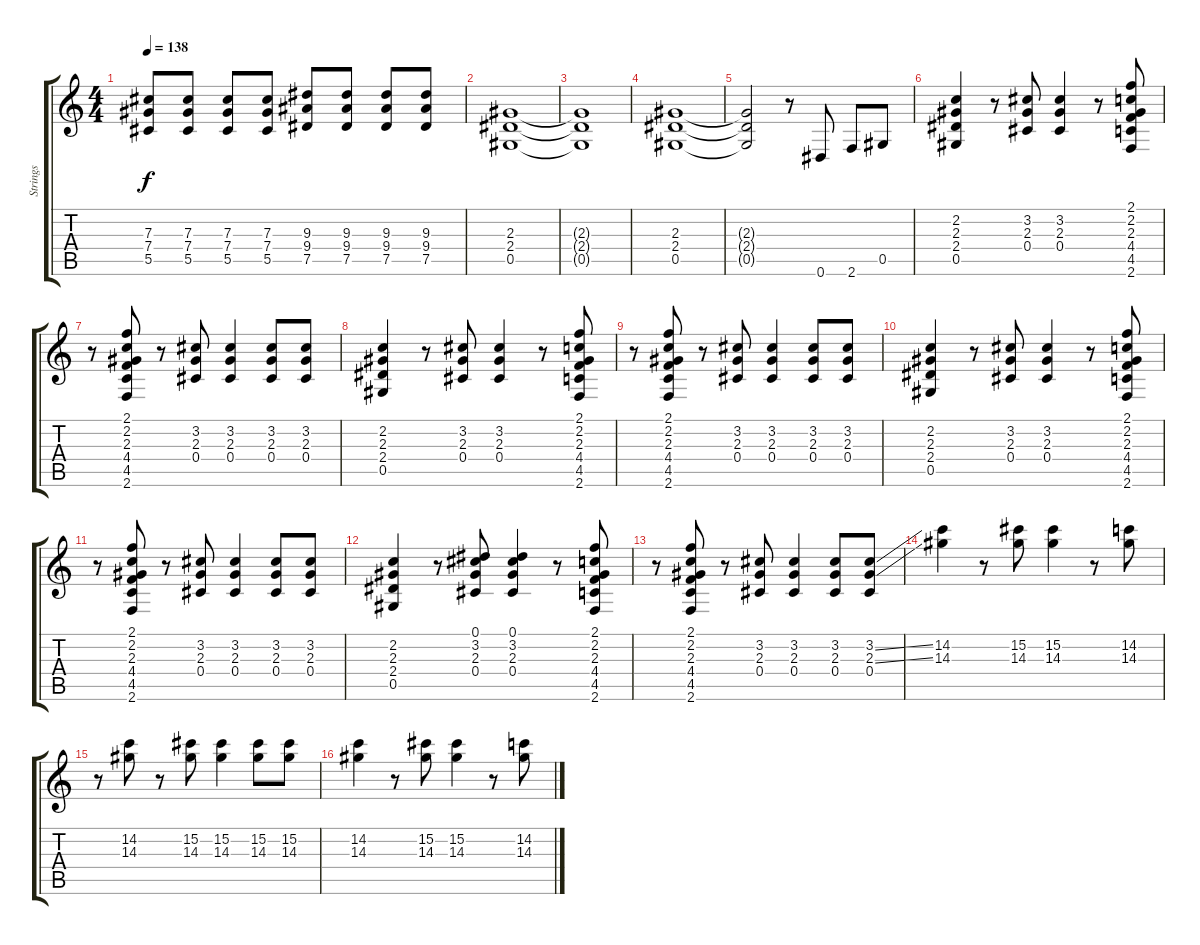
\track ("Strings" "Strings") {instrument overdrivenguitar}
\staff {score tabs}
\tuning (Eb4 Bb3 Gb3 Db3 Ab2 Eb2) {hide}
\ts (4 4)
\tempo 138
\clef g2
\ks c
(7.3 7.4 5.5).8{dy f} (7.3 7.4 5.5).8 (7.3 7.4 5.5).8 (7.3 7.4 5.5).8 (9.3 9.4 7.5).8 (9.3 9.4 7.5).8 (9.3 9.4 7.5).8 (9.3 9.4 7.5).8 |
(2.3 2.4 0.5).1 |
(2.3{t} 2.4{t} 0.5{t}).1 |
(2.3 2.4 0.5).1 |
(2.3{t} 2.4{t} 0.5{t}).2 r.8 0.6.8 2.6.8 0.5.8 |
(2.2 2.3 2.4 0.5).4 r.8 (3.2 2.3 0.4).8 (3.2 2.3 0.4).4 r.8 (2.1 2.2 2.3 4.4 4.5 2.6).8 |
r.8 (2.1 2.2 2.3 4.4 4.5 2.6).8 r.8 (3.2 2.3 0.4).8 (3.2 2.3 0.4).4 (3.2 2.3 0.4).8 (3.2 2.3 0.4).8 |
(2.2 2.3 2.4 0.5).4 r.8 (3.2 2.3 0.4).8 (3.2 2.3 0.4).4 r.8 (2.1 2.2 2.3 4.4 4.5 2.6).8 |
r.8 (2.1 2.2 2.3 4.4 4.5 2.6).8 r.8 (3.2 2.3 0.4).8 (3.2 2.3 0.4).4 (3.2 2.3 0.4).8 (3.2 2.3 0.4).8 |
(2.2 2.3 2.4 0.5).4 r.8 (3.2 2.3 0.4).8 (3.2 2.3 0.4).4 r.8 (2.1 2.2 2.3 4.4 4.5 2.6).8 |
r.8 (2.1 2.2 2.3 4.4 4.5 2.6).8 r.8 (3.2 2.3 0.4).8 (3.2 2.3 0.4).4 (3.2 2.3 0.4).8 (3.2 2.3 0.4).8 |
(2.2 2.3 2.4 0.5).4 r.8 (0.1 3.2 2.3 0.4).8 (0.1 3.2 2.3 0.4).4 r.8 (2.1 2.2 2.3 4.4 4.5 2.6).8 |
r.8 (2.1 2.2 2.3 4.4 4.5 2.6).8 r.8 (3.2 2.3 0.4).8 (3.2 2.3 0.4).4 (3.2 2.3 0.4).8 (3.2{ss} 2.3{ss} 0.4).8 |
(14.2 14.3).4 r.8 (15.2 14.3).8 (15.2 14.3).4 r.8 (14.2 14.3).8 |
r.8 (14.2 14.3).8 r.8 (15.2 14.3).8 (15.2 14.3).4 (15.2 14.3).8 (15.2 14.3).8 |
(14.2 14.3).4 r.8 (15.2 14.3).8 (15.2 14.3).4 r.8 (14.2 14.3).8
